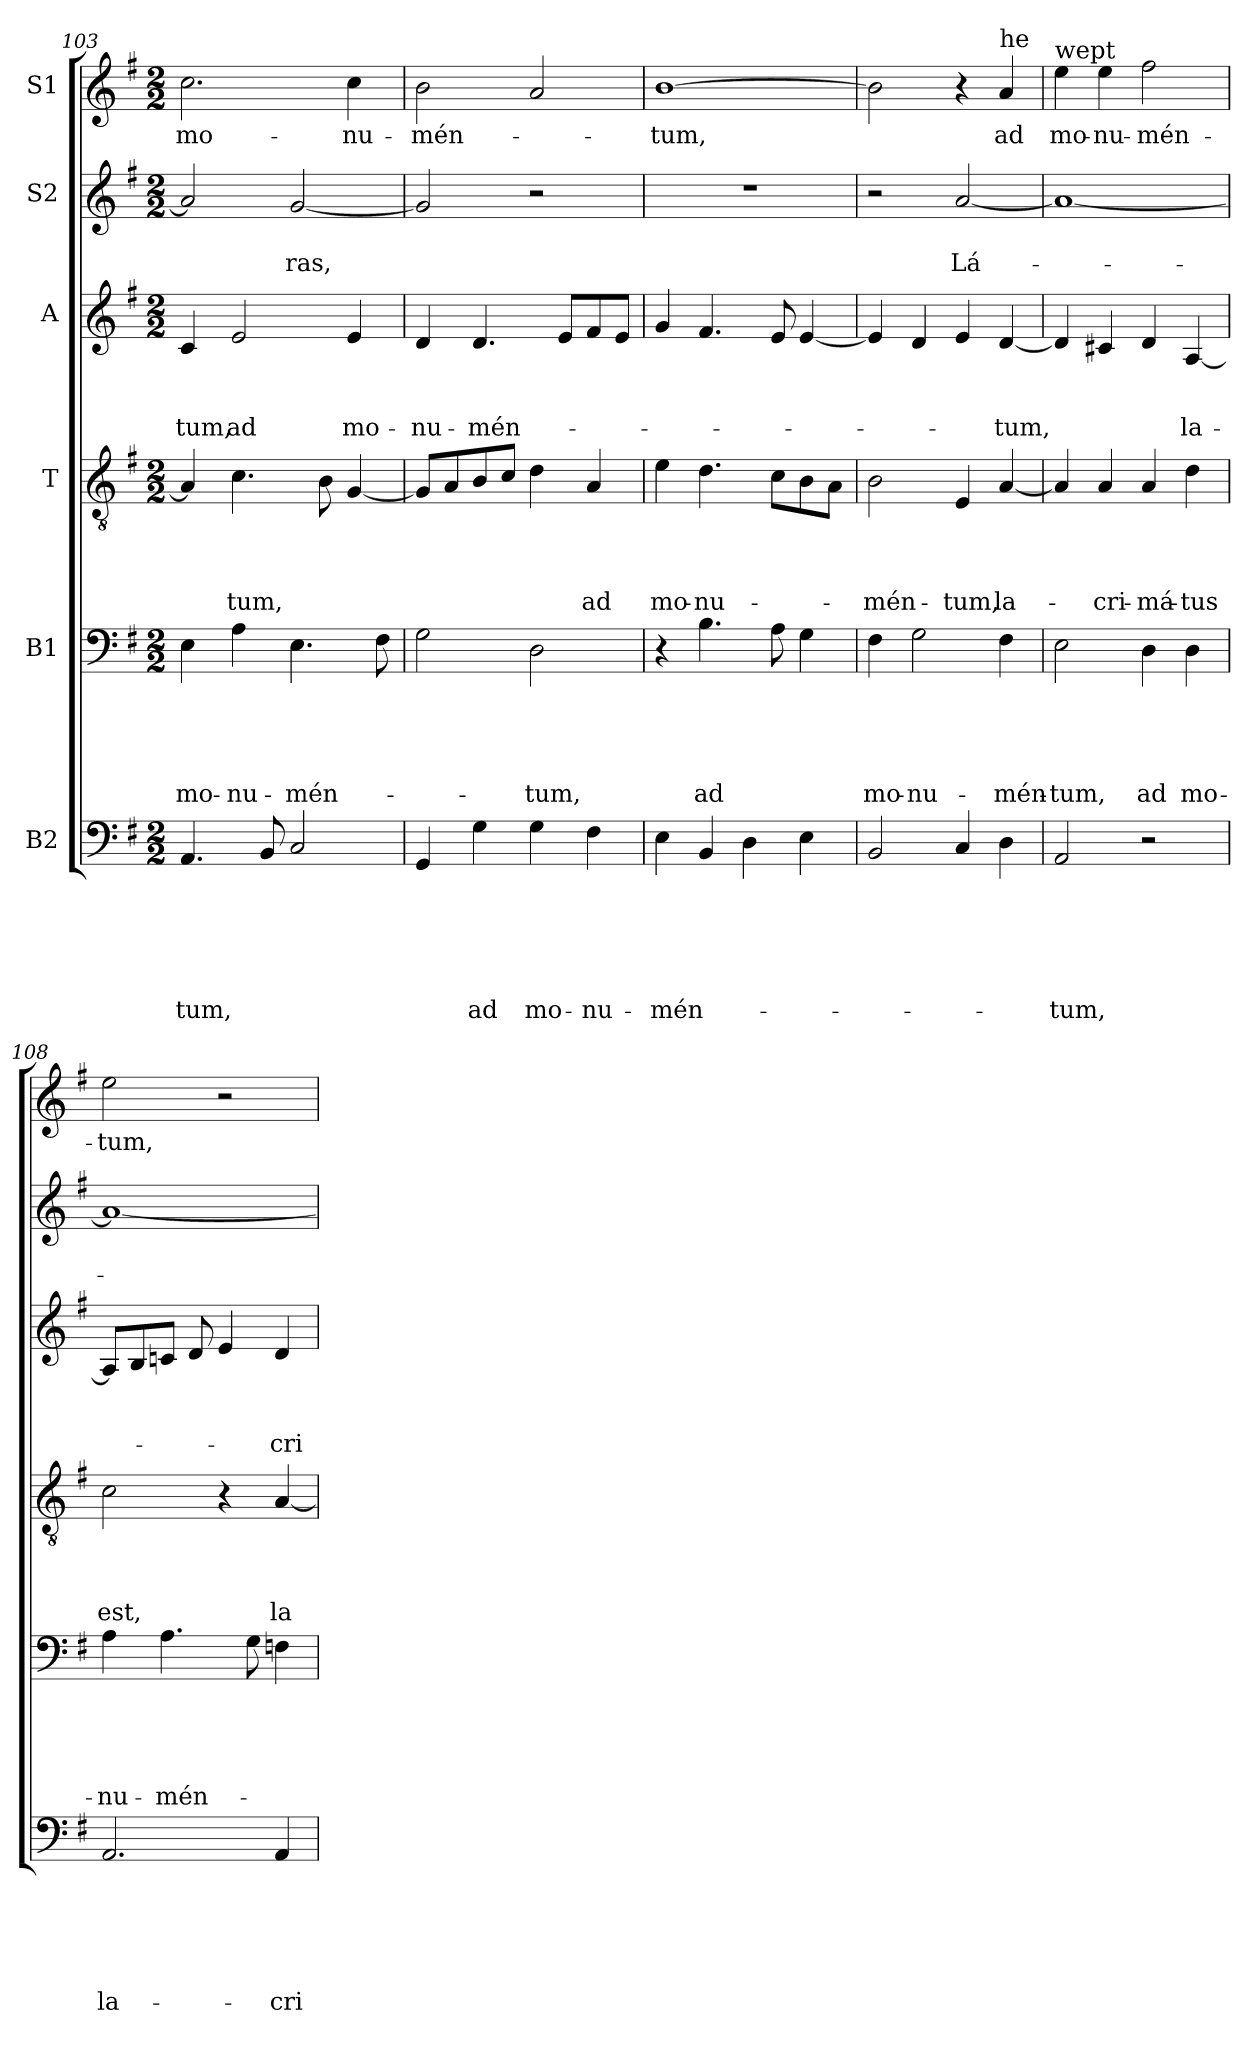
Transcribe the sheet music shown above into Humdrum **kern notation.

**kern	**text	**text	**text	**text	**text	**text	**kern	**text	**text	**text	**text	**text	**kern	**text	**text	**text	**text	**kern	**text	**text	**text	**kern	**text	**text	**kern	**text
*part6	*part6	*part6	*part6	*part6	*part6	*part6	*part5	*part5	*part5	*part5	*part5	*part5	*part4	*part4	*part4	*part4	*part4	*part3	*part3	*part3	*part3	*part2	*part2	*part2	*part1	*part1
*staff6	*staff6	*staff6	*staff6	*staff6	*staff6	*staff6	*staff5	*staff5	*staff5	*staff5	*staff5	*staff5	*staff4	*staff4	*staff4	*staff4	*staff4	*staff3	*staff3	*staff3	*staff3	*staff2	*staff2	*staff2	*staff1	*staff1
*I"B2	*	*	*	*	*	*	*I"B1	*	*	*	*	*	*I"T	*	*	*	*	*I"A	*	*	*	*I"S2	*	*	*I"S1	*
*clefF4	*	*	*	*	*	*	*clefF4	*	*	*	*	*	*clefGv2	*	*	*	*	*clefG2	*	*	*	*clefG2	*	*	*clefG2	*
*k[f#]	*	*	*	*	*	*	*k[f#]	*	*	*	*	*	*k[f#]	*	*	*	*	*k[f#]	*	*	*	*k[f#]	*	*	*k[f#]	*
*G:	*	*	*	*	*	*	*G:	*	*	*	*	*	*G:	*	*	*	*	*G:	*	*	*	*G:	*	*	*G:	*
*M2/2	*	*	*	*	*	*	*M2/2	*	*	*	*	*	*M2/2	*	*	*	*	*M2/2	*	*	*	*M2/2	*	*	*M2/2	*
=103	=103	=103	=103	=103	=103	=103	=103	=103	=103	=103	=103	=103	=103	=103	=103	=103	=103	=103	=103	=103	=103	=103	=103	=103	=103	=103
!	!	!	!	!	!	!LO:LY:b	!	!	!	!	!	!LO:LY:b	!	!	!	!	!	!	!	!	!LO:LY:b	!	!	!	!	!LO:LY:b
4.AA/	.	.	.	.	.	-tum,	4E\	.	.	.	.	mo-	4A/]	.	.	.	.	4c/	.	.	-tum,	2a/]	.	.	2.cc\	mo-
!	!	!	!	!	!	!	!	!	!	!	!	!LO:LY:b	!	!	!	!	!LO:LY:b	!	!	!	!LO:LY:b	!	!	!	!	!
.	.	.	.	.	.	.	4A\	.	.	.	.	-nu-	4.c\	.	.	.	-tum,	2e/	.	.	ad	.	.	.	.	.
8BB/	.	.	.	.	.	.	.	.	.	.	.	.	.	.	.	.	.	.	.	.	.	.	.	.	.	.
!	!	!	!	!	!	!	!	!	!	!	!	!LO:LY:b	!	!	!	!	!	!	!	!	!	!	!	!LO:LY:b	!	!
2C/	.	.	.	.	.	.	4.E\	.	.	.	.	-mén-	.	.	.	.	.	.	.	.	.	[2g/	.	-ras,	.	.
.	.	.	.	.	.	.	.	.	.	.	.	.	8B\	.	.	.	.	.	.	.	.	.	.	.	.	.
!	!	!	!	!	!	!	!	!	!	!	!	!	!	!	!	!	!	!	!	!	!LO:LY:b	!	!	!	!	!LO:LY:b
.	.	.	.	.	.	.	.	.	.	.	.	.	[4G/	.	.	.	.	4e/	.	.	mo-	.	.	.	4cc\	-nu-
.	.	.	.	.	.	.	8F#\	.	.	.	.	.	.	.	.	.	.	.	.	.	.	.	.	.	.	.
!!LO:PB:g=z
=104	=104	=104	=104	=104	=104	=104	=104	=104	=104	=104	=104	=104	=104	=104	=104	=104	=104	=104	=104	=104	=104	=104	=104	=104	=104	=104
!	!	!	!	!	!	!	!	!	!	!	!	!	!	!	!	!	!	!	!	!	!LO:LY:b	!	!	!	!	!LO:LY:b
4GG/	.	.	.	.	.	.	2G\	.	.	.	.	.	8G/L]	.	.	.	.	4d/	.	.	-nu-	2g/]	.	.	2b\	-mén-
.	.	.	.	.	.	.	.	.	.	.	.	.	8A/	.	.	.	.	.	.	.	.	.	.	.	.	.
!	!	!	!	!	!	!LO:LY:b	!	!	!	!	!	!	!	!	!	!	!	!	!	!	!LO:LY:b	!	!	!	!	!
4G\	.	.	.	.	.	ad	.	.	.	.	.	.	8B/	.	.	.	.	4.d/	.	.	-mén-	.	.	.	.	.
.	.	.	.	.	.	.	.	.	.	.	.	.	8c/J	.	.	.	.	.	.	.	.	.	.	.	.	.
!	!	!	!	!	!	!LO:LY:b	!	!	!	!	!	!LO:LY:b	!	!	!	!	!	!	!	!	!	!	!	!	!	!
4G\	.	.	.	.	.	mo-	2D\	.	.	.	.	-tum,	4d\	.	.	.	.	.	.	.	.	2r	.	.	2a/	.
.	.	.	.	.	.	.	.	.	.	.	.	.	.	.	.	.	.	8e/L	.	.	.	.	.	.	.	.
!	!	!	!	!	!	!LO:LY:b	!	!	!	!	!	!	!	!	!	!	!LO:LY:b	!	!	!	!	!	!	!	!	!
4F#i\	.	.	.	.	.	-nu-	.	.	.	.	.	.	4A/	.	.	.	ad	8f#/	.	.	.	.	.	.	.	.
.	.	.	.	.	.	.	.	.	.	.	.	.	.	.	.	.	.	8e/J	.	.	.	.	.	.	.	.
=105	=105	=105	=105	=105	=105	=105	=105	=105	=105	=105	=105	=105	=105	=105	=105	=105	=105	=105	=105	=105	=105	=105	=105	=105	=105	=105
!	!	!	!	!	!	!LO:LY:b	!	!	!	!	!	!	!	!	!	!	!LO:LY:b	!	!	!	!	!	!	!	!	!LO:LY:b
4E\	.	.	.	.	.	-mén-	4r	.	.	.	.	.	4e\	.	.	.	mo-	4g/	.	.	.	1r	.	.	[1b	-tum,
!	!	!	!	!	!	!	!	!	!	!	!	!LO:LY:b	!	!	!	!	!LO:LY:b	!	!	!	!	!	!	!	!	!
4BB/	.	.	.	.	.	.	4.B\	.	.	.	.	ad	4.d\	.	.	.	-nu-	4.f#/	.	.	.	.	.	.	.	.
4D\	.	.	.	.	.	.	.	.	.	.	.	.	.	.	.	.	.	.	.	.	.	.	.	.	.	.
.	.	.	.	.	.	.	8A\	.	.	.	.	.	8c\L	.	.	.	.	8e/	.	.	.	.	.	.	.	.
4E\	.	.	.	.	.	.	4G\	.	.	.	.	.	8B\	.	.	.	.	[4e/	.	.	.	.	.	.	.	.
.	.	.	.	.	.	.	.	.	.	.	.	.	8A\J	.	.	.	.	.	.	.	.	.	.	.	.	.
=106	=106	=106	=106	=106	=106	=106	=106	=106	=106	=106	=106	=106	=106	=106	=106	=106	=106	=106	=106	=106	=106	=106	=106	=106	=106	=106
!	!	!	!	!	!	!	!	!	!	!	!	!LO:LY:b	!	!	!	!	!LO:LY:b	!	!	!	!	!	!	!	!	!
2BB/	.	.	.	.	.	.	4F#\	.	.	.	.	mo-	2B\	.	.	.	-mén-	4e/]	.	.	.	2r	.	.	2b\]	.
!	!	!	!	!	!	!	!	!	!	!	!	!LO:LY:b	!	!	!	!	!	!	!	!	!	!	!	!	!	!
.	.	.	.	.	.	.	2G\	.	.	.	.	-nu-	.	.	.	.	.	4d/	.	.	.	.	.	.	.	.
!	!	!	!	!	!	!	!	!	!	!	!	!	!	!	!	!	!LO:LY:b	!	!	!	!	!	!	!LO:LY:b	!	!
4C/	.	.	.	.	.	.	.	.	.	.	.	.	4E/	.	.	.	-tum,	4e/	.	.	.	[2a/	.	Lá-	4r	.
!	!	!	!	!	!	!	!	!	!	!	!	!	!	!	!	!	!	!	!	!	!	!	!	!	!LO:TX:a:t=he	!
!	!	!	!	!	!	!	!	!	!	!	!	!LO:LY:b	!	!	!	!	!LO:LY:b	!	!	!	!LO:LY:b	!	!	!	!	!LO:LY:b
4D\	.	.	.	.	.	.	4F#\	.	.	.	.	-mén-	[4A/	.	.	.	la-	[4d/	.	.	-tum,	.	.	.	4a/	ad
=107	=107	=107	=107	=107	=107	=107	=107	=107	=107	=107	=107	=107	=107	=107	=107	=107	=107	=107	=107	=107	=107	=107	=107	=107	=107	=107
!	!	!	!	!	!	!	!	!	!	!	!	!	!	!	!	!	!	!	!	!	!	!	!	!	!LO:TX:a:t=wept	!
!	!	!	!	!	!	!LO:LY:b	!	!	!	!	!	!LO:LY:b	!	!	!	!	!	!	!	!	!	!	!	!	!	!LO:LY:b
2AA/	.	.	.	.	.	-tum,	2E\	.	.	.	.	-tum,	4A/]	.	.	.	.	4d/]	.	.	.	1a_	.	.	4ee\	mo-
!	!	!	!	!	!	!	!	!	!	!	!	!	!	!	!	!	!LO:LY:b	!	!	!	!	!	!	!	!	!LO:LY:b
.	.	.	.	.	.	.	.	.	.	.	.	.	4A/	.	.	.	-cri-	4c#i/	.	.	.	.	.	.	4ee\	-nu-
!	!	!	!	!	!	!	!	!	!	!	!	!LO:LY:b	!	!	!	!	!LO:LY:b	!	!	!	!	!	!	!	!	!LO:LY:b
2r	.	.	.	.	.	.	4D\	.	.	.	.	ad	4A/	.	.	.	-má-	4d/	.	.	.	.	.	.	2ff#\	-mén-
!	!	!	!	!	!	!	!	!	!	!	!	!LO:LY:b	!	!	!	!	!LO:LY:b	!	!	!	!LO:LY:b	!	!	!	!	!
.	.	.	.	.	.	.	4D\	.	.	.	.	mo-	4d\	.	.	.	-tus	[4A/	.	.	la-	.	.	.	.	.
=108	=108	=108	=108	=108	=108	=108	=108	=108	=108	=108	=108	=108	=108	=108	=108	=108	=108	=108	=108	=108	=108	=108	=108	=108	=108	=108
!	!	!	!	!	!	!LO:LY:b	!	!	!	!	!	!LO:LY:b	!	!	!	!	!LO:LY:b	!	!	!	!	!	!	!	!	!LO:LY:b
2.AA/	.	.	.	.	.	la-	4A\	.	.	.	.	-nu-	2c\	.	.	.	est,	8A/L]	.	.	.	1a_	.	.	2ee\	-tum,
.	.	.	.	.	.	.	.	.	.	.	.	.	.	.	.	.	.	8B/	.	.	.	.	.	.	.	.
!	!	!	!	!	!	!	!	!	!	!	!	!LO:LY:b	!	!	!	!	!	!	!	!	!	!	!	!	!	!
.	.	.	.	.	.	.	4.A\	.	.	.	.	-mén-	.	.	.	.	.	8cni/J	.	.	.	.	.	.	.	.
.	.	.	.	.	.	.	.	.	.	.	.	.	.	.	.	.	.	8d/	.	.	.	.	.	.	.	.
.	.	.	.	.	.	.	.	.	.	.	.	.	4r	.	.	.	.	4e/	.	.	.	.	.	.	2r	.
.	.	.	.	.	.	.	8G\	.	.	.	.	.	.	.	.	.	.	.	.	.	.	.	.	.	.	.
!	!	!	!	!	!	!LO:LY:b	!	!	!	!	!	!	!	!	!	!	!LO:LY:b	!	!	!	!LO:LY:b	!	!	!	!	!
4AA/	.	.	.	.	.	-cri-	4Fn\	.	.	.	.	.	[4A/	.	.	.	la-	4d/	.	.	-cri-	.	.	.	.	.
=	=	=	=	=	=	=	=	=	=	=	=	=	=	=	=	=	=	=	=	=	=	=	=	=	=	=
*-	*-	*-	*-	*-	*-	*-	*-	*-	*-	*-	*-	*-	*-	*-	*-	*-	*-	*-	*-	*-	*-	*-	*-	*-	*-	*-
